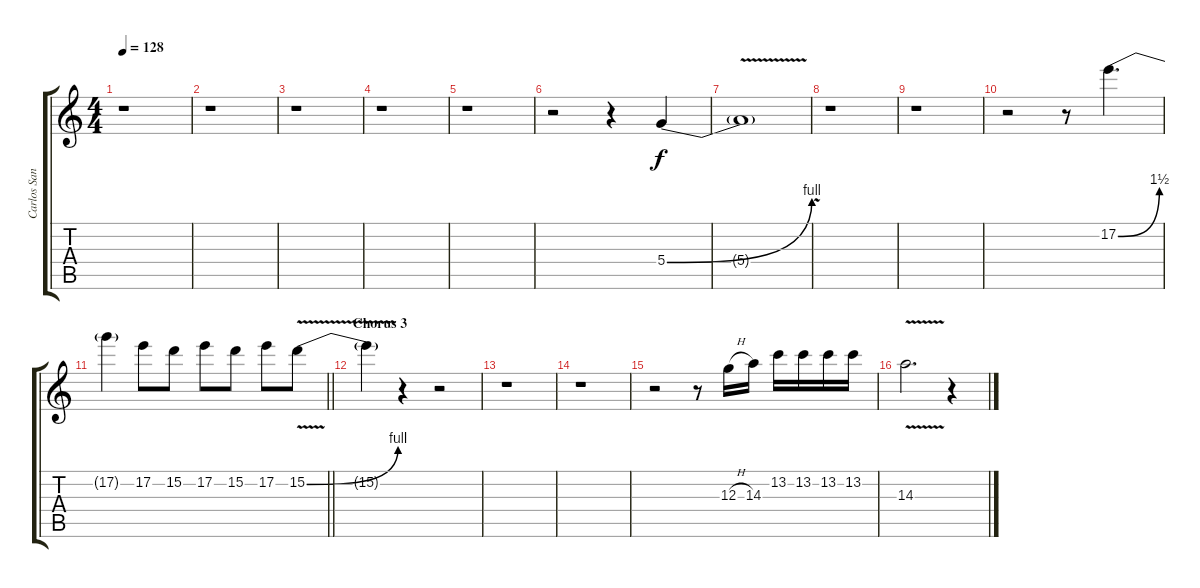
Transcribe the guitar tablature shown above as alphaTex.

\track ("Carlos Santana (Electric 1)" "Carlos San") {instrument overdrivenguitar}
\staff {score tabs}
\tuning (E4 B3 G3 D3 A2 E2) {hide}
\ts (4 4)
\tempo 128
\clef g2
\ks c
r.1{dy f} |
r.1 |
r.1 |
r.1 |
r.1 |
r.2 r.4 5.4{be (bend 0 0 60 4)}.4 |
5.4{v t}.1 |
r.1 |
r.1 |
r.2 r.8 17.2{be (bend 0 0 60 6)}.4{d} |
\barLineRight lightlight
17.2{t}.4 17.2.8 15.2.8 17.2.8 15.2.8 17.2.8 15.2{be (bend 0 0 60 4) v}.8 |
\section ("" "Chorus 3")
15.2{t}.4 r.4 r.2 |
r.1 |
r.1 |
r.2 r.8 12.3{h}.16 14.3.16 13.2.16 13.2.16 13.2.16 13.2.16 |
14.3{v}.2{d} r.4
